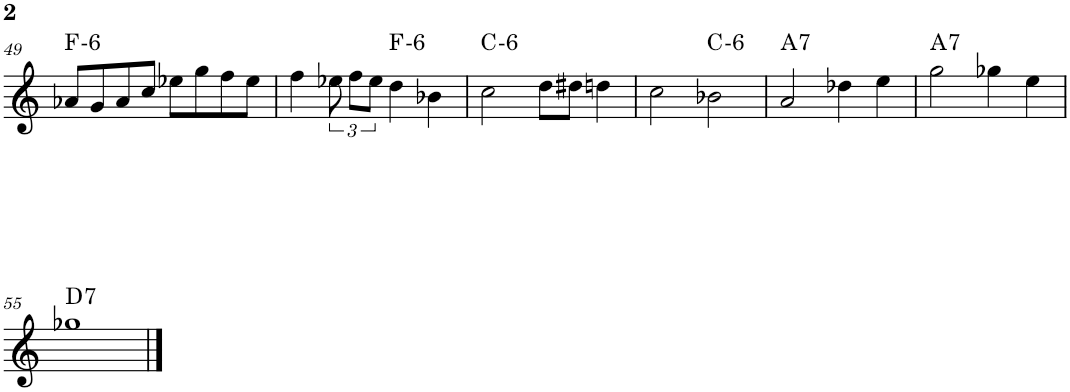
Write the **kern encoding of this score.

**kern	**harte
*part1	*part1
*staff1	*
*I"Violon	*
*I'Vln.	*
!!LO:PB:g=z
*clefG2	*
*k[]	*
*M4/4	*
=49	=49
!	!LO:H:kt=6
8a-X/L	F:min6
8g/	.
8a-/	.
8cc/J	.
8ee-X\L	.
8gg\	.
8ff\	.
8ee-\J	.
=50	=50
4ff\	.
12ee-X\	.
12ff\L	.
12ee-\J	.
!	!LO:H:kt=6
4dd\	F:min6
4b-X\	.
=51	=51
!	!LO:H:kt=6
2cc\	C:min6
8dd\L	.
8dd#X\J	.
4ddn\	.
=52	=52
2cc\	.
!	!LO:H:kt=6
2b-X\	C:min6
=53	=53
!	!LO:H:kt=7
2a/	A:7
4dd-X\	.
4ee\	.
=54	=54
!	!LO:H:kt=7
2gg\	A:7
4gg-X\	.
4ee\	.
!!LO:LB:g=z
=55	=55
!	!LO:H:kt=7
1gg-X	D:7
==	==
*-	*-
